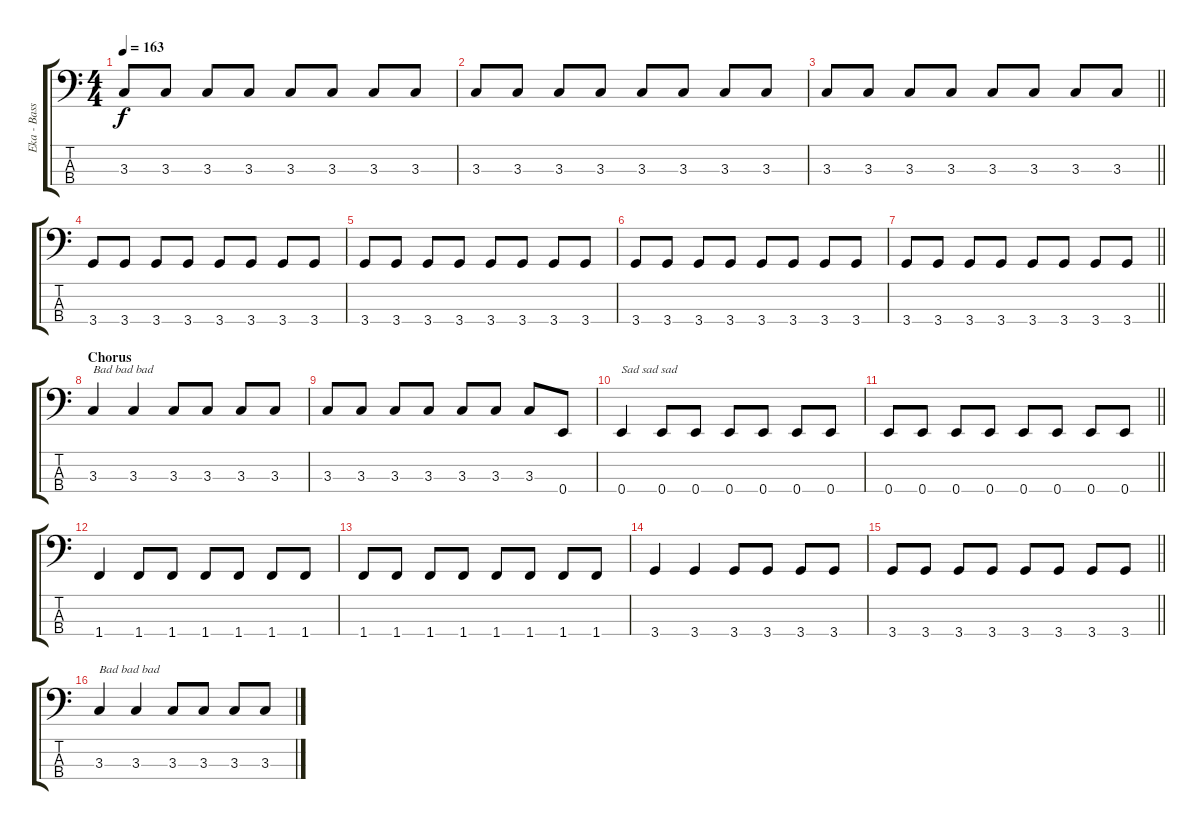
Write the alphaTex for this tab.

\track ("Eka - Bass" "Eka - Bass") {instrument electricbasspick}
\staff {score tabs}
\tuning (G2 D2 A1 E1) {hide}
\ts (4 4)
\tempo 163
\clef f4
\ks c
3.3.8{dy f} 3.3.8 3.3.8 3.3.8 3.3.8 3.3.8 3.3.8 3.3.8 |
3.3.8 3.3.8 3.3.8 3.3.8 3.3.8 3.3.8 3.3.8 3.3.8 |
\barLineRight lightlight
3.3.8 3.3.8 3.3.8 3.3.8 3.3.8 3.3.8 3.3.8 3.3.8 |
3.4.8 3.4.8 3.4.8 3.4.8 3.4.8 3.4.8 3.4.8 3.4.8 |
3.4.8 3.4.8 3.4.8 3.4.8 3.4.8 3.4.8 3.4.8 3.4.8 |
3.4.8 3.4.8 3.4.8 3.4.8 3.4.8 3.4.8 3.4.8 3.4.8 |
\barLineRight lightlight
3.4.8 3.4.8 3.4.8 3.4.8 3.4.8 3.4.8 3.4.8 3.4.8 |
\section ("" "Chorus")
3.3.4{txt "Bad bad bad"} 3.3.4 3.3.8 3.3.8 3.3.8 3.3.8 |
3.3.8 3.3.8 3.3.8 3.3.8 3.3.8 3.3.8 3.3.8 0.4.8 |
0.4.4{txt "Sad sad sad"} 0.4.8 0.4.8 0.4.8 0.4.8 0.4.8 0.4.8 |
\barLineRight lightlight
0.4.8 0.4.8 0.4.8 0.4.8 0.4.8 0.4.8 0.4.8 0.4.8 |
1.4.4 1.4.8 1.4.8 1.4.8 1.4.8 1.4.8 1.4.8 |
1.4.8 1.4.8 1.4.8 1.4.8 1.4.8 1.4.8 1.4.8 1.4.8 |
3.4.4 3.4.4 3.4.8 3.4.8 3.4.8 3.4.8 |
\barLineRight lightlight
3.4.8 3.4.8 3.4.8 3.4.8 3.4.8 3.4.8 3.4.8 3.4.8 |
3.3.4{txt "Bad bad bad"} 3.3.4 3.3.8 3.3.8 3.3.8 3.3.8
